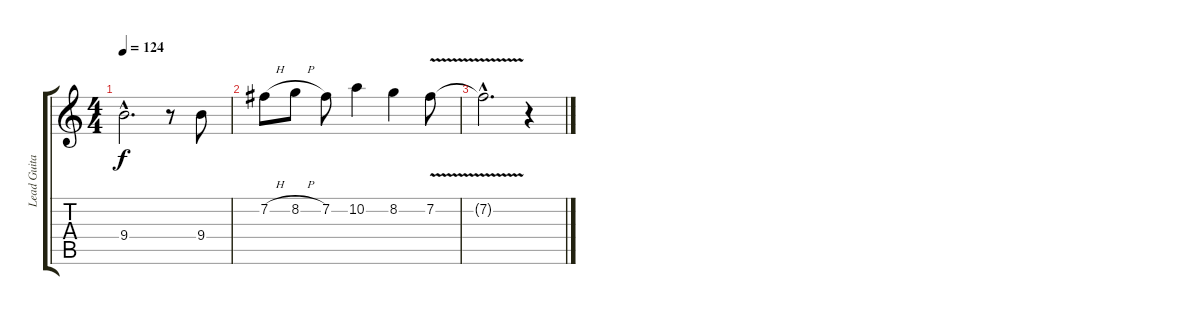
\track ("Lead Guitar" "Lead Guita") {instrument distortionguitar}
\staff {score tabs}
\tuning (E4 B3 G3 D3 A2 E2) {hide}
\ts (4 4)
\tempo 124
\clef g2
\ks c
9.4{hac t}.2{d dy f} r.8 9.4.8 |
7.2{h}.8 8.2{h}.8 7.2.8 10.2.4 8.2.4 7.2{v}.8 |
7.2{hac t}.2{d} r.4
